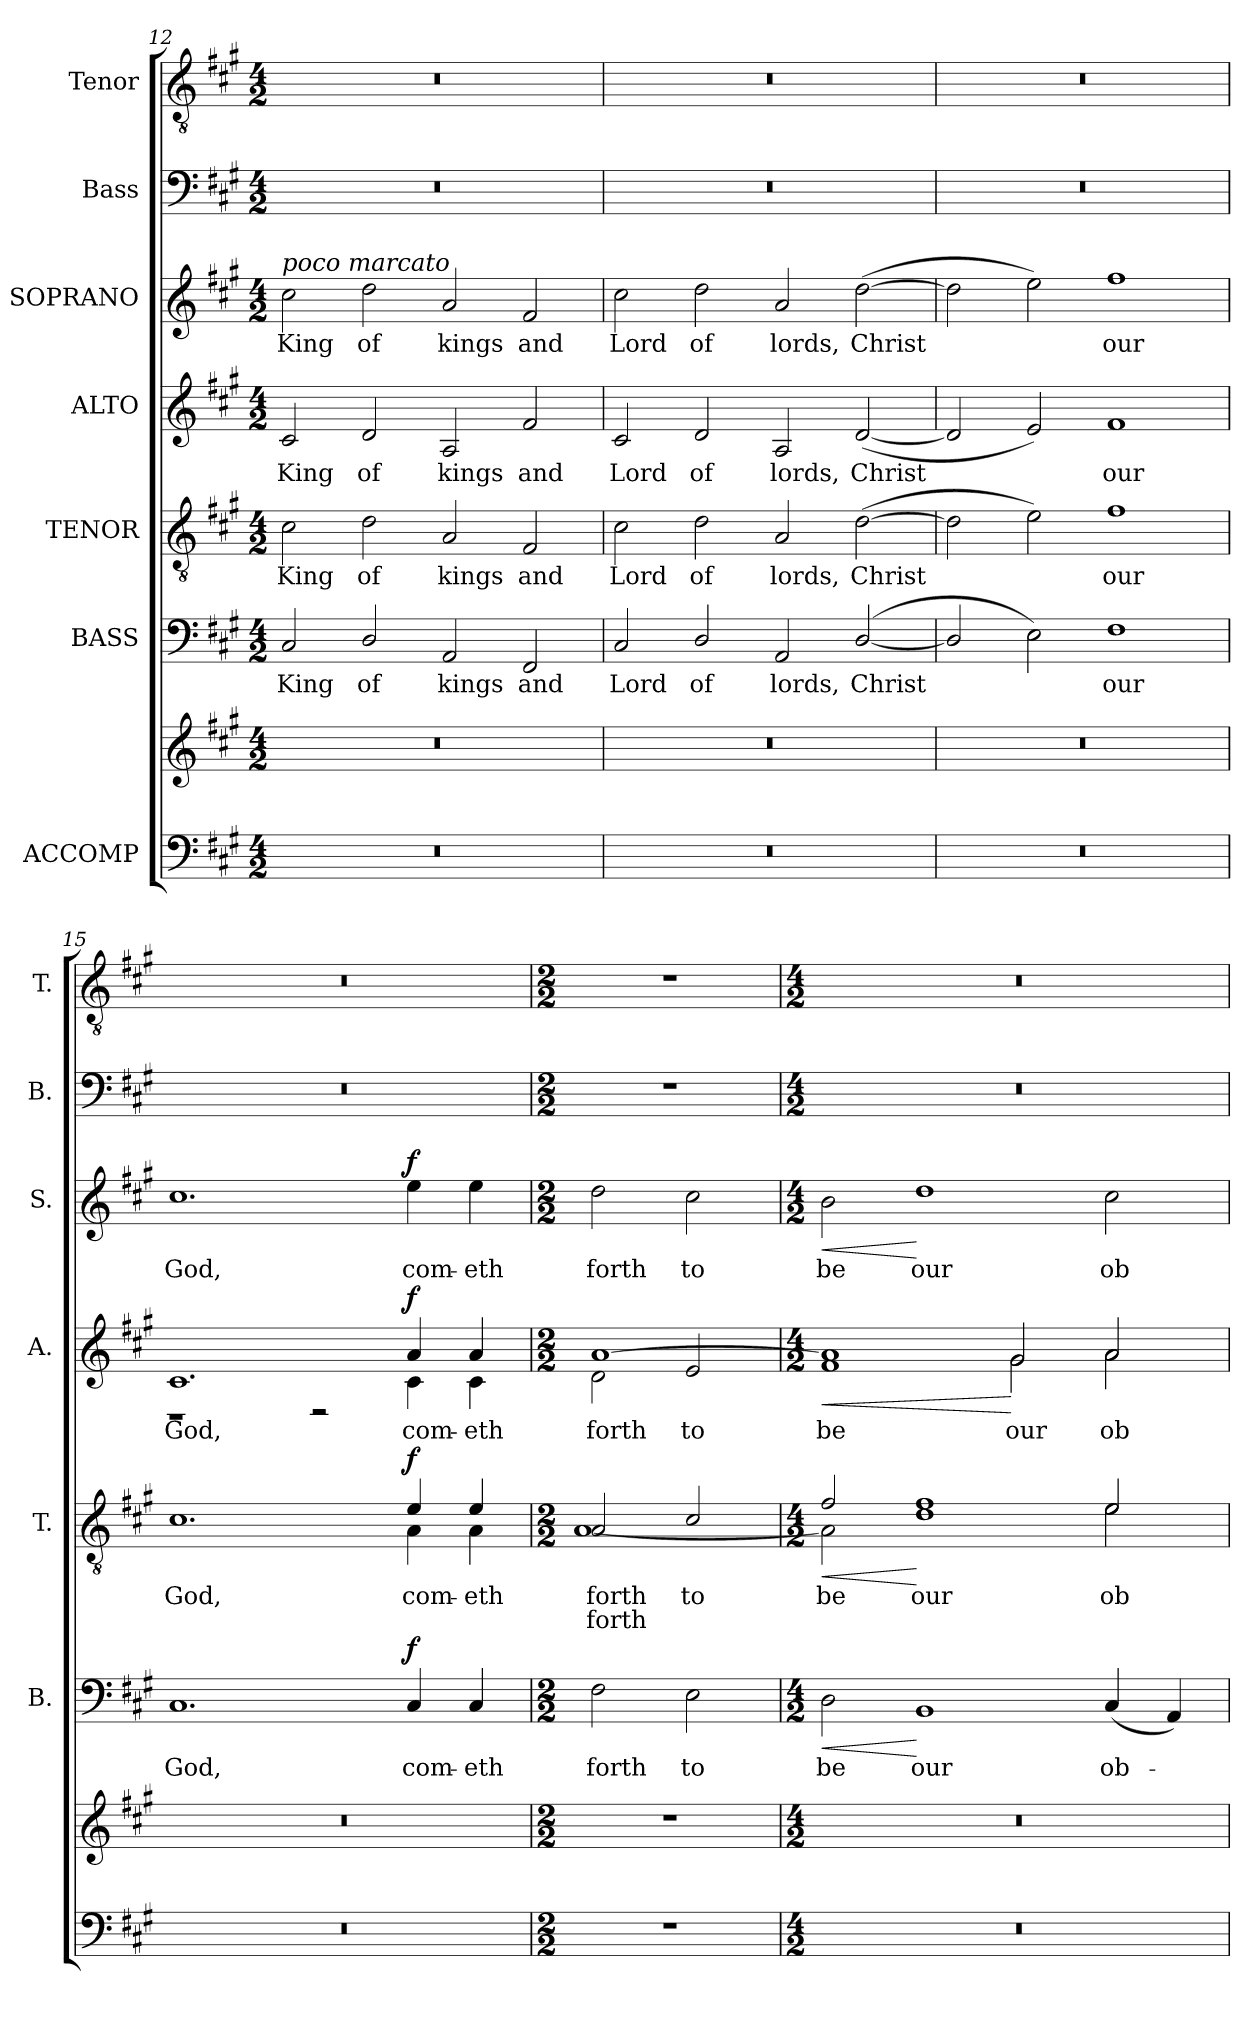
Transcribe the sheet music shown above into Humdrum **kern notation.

**kern	**kern	**kern	**text	**dynam	**kern	**text	**text	**dynam	**kern	**text	**dynam	**kern	**text	**dynam	**kern	**kern
*part7	*part7	*part6	*part6	*part6	*part5	*part5	*part5	*part5	*part4	*part4	*part4	*part3	*part3	*part3	*part2	*part1
*staff8	*staff7	*staff6	*staff6	*staff6	*staff5	*staff5	*staff5	*staff5	*staff4	*staff4	*staff4	*staff3	*staff3	*staff3	*staff2	*staff1
*I"ACCOMP	*	*I"BASS	*	*	*I"TENOR	*	*	*	*I"ALTO	*	*	*I"SOPRANO	*	*	*I"Bass	*I"Tenor
*	*	*I'B.	*	*	*I'T.	*	*	*	*I'A.	*	*	*I'S.	*	*	*I'B.	*I'T.
*clefF4	*clefG2	*clefF4	*	*	*clefGv2	*	*	*	*clefG2	*	*	*clefG2	*	*	*clefF4	*clefGv2
*	*	*	*	*	*ITrd7c12	*	*	*	*	*	*	*	*	*	*	*ITrd7c12
*k[f#c#g#]	*k[f#c#g#]	*k[f#c#g#]	*	*	*k[f#c#g#]	*	*	*	*k[f#c#g#]	*	*	*k[f#c#g#]	*	*	*k[f#c#g#]	*k[f#c#g#]
*A:	*A:	*A:	*	*	*A:	*	*	*	*A:	*	*	*A:	*	*	*A:	*A:
*M4/2	*M4/2	*M4/2	*	*	*M4/2	*	*	*	*M4/2	*	*	*M4/2	*	*	*M4/2	*M4/2
=12	=12	=12	=12	=12	=12	=12	=12	=12	=12	=12	=12	=12	=12	=12	=12	=12
!LO:N:vis=1	!LO:N:vis=1	!	!	!	!	!	!	!	!	!	!	!	!	!	!	!
!	!	!	!LO:LY:b:color=#000000	!	!	!	!	!	!	!	!	!	!	!	!	!
!	!	!	!	!	!	!LO:LY:b:color=#000000	!	!	!	!	!	!	!	!	!	!
!	!	!	!	!	!	!	!	!	!	!LO:LY:b:color=#000000	!	!	!	!	!	!
!	!	!	!	!	!	!	!	!	!	!	!	!LO:TX:a:i:t=poco marcato	!	!	!	!
!	!	!	!	!	!	!	!	!	!	!	!	!	!LO:LY:b:color=#000000	!	!LO:N:vis=1	!LO:N:vis=1
0r	0r	2C#i/	King	.	2C#i\	King	.	.	2c#i/	King	.	2cc#i\	King	.	0r	0r
!	!	!	!LO:LY:b:color=#000000	!	!	!	!	!	!	!	!	!	!	!	!	!
!	!	!	!	!	!	!LO:LY:b:color=#000000	!	!	!	!	!	!	!	!	!	!
!	!	!	!	!	!	!	!	!	!	!LO:LY:b:color=#000000	!	!	!	!	!	!
!	!	!	!	!	!	!	!	!	!	!	!	!	!LO:LY:b:color=#000000	!	!	!
.	.	2Di/	of	.	2Di\	of	.	.	2di/	of	.	2ddi\	of	.	.	.
!	!	!	!LO:LY:b:color=#000000	!	!	!	!	!	!	!	!	!	!	!	!	!
!	!	!	!	!	!	!LO:LY:b:color=#000000	!	!	!	!	!	!	!	!	!	!
!	!	!	!	!	!	!	!	!	!	!LO:LY:b:color=#000000	!	!	!	!	!	!
!	!	!	!	!	!	!	!	!	!	!	!	!	!LO:LY:b:color=#000000	!	!	!
.	.	2AAi/	kings	.	2AAi/	kings	.	.	2Ai/	kings	.	2ai/	kings	.	.	.
!	!	!	!LO:LY:b:color=#000000	!	!	!	!	!	!	!	!	!	!	!	!	!
!	!	!	!	!	!	!LO:LY:b:color=#000000	!	!	!	!	!	!	!	!	!	!
!	!	!	!	!	!	!	!	!	!	!LO:LY:b:color=#000000	!	!	!	!	!	!
!	!	!	!	!	!	!	!	!	!	!	!	!	!LO:LY:b:color=#000000	!	!	!
.	.	2FF#i/	and	.	2FF#i/	and	.	.	2f#i/	and	.	2f#i/	and	.	.	.
!!LO:PB:g=z
=13	=13	=13	=13	=13	=13	=13	=13	=13	=13	=13	=13	=13	=13	=13	=13	=13
!LO:N:vis=1	!LO:N:vis=1	!	!	!	!	!	!	!	!	!	!	!	!	!	!	!
!	!	!	!LO:LY:b:color=#000000	!	!	!	!	!	!	!	!	!	!	!	!	!
!	!	!	!	!	!	!LO:LY:b:color=#000000	!	!	!	!	!	!	!	!	!	!
!	!	!	!	!	!	!	!	!	!	!LO:LY:b:color=#000000	!	!	!	!	!	!
!	!	!	!	!	!	!	!	!	!	!	!	!	!LO:LY:b:color=#000000	!	!LO:N:vis=1	!LO:N:vis=1
0r	0r	2C#i/	Lord	.	2C#i\	Lord	.	.	2c#i/	Lord	.	2cc#i\	Lord	.	0r	0r
!	!	!	!LO:LY:b:color=#000000	!	!	!	!	!	!	!	!	!	!	!	!	!
!	!	!	!	!	!	!LO:LY:b:color=#000000	!	!	!	!	!	!	!	!	!	!
!	!	!	!	!	!	!	!	!	!	!LO:LY:b:color=#000000	!	!	!	!	!	!
!	!	!	!	!	!	!	!	!	!	!	!	!	!LO:LY:b:color=#000000	!	!	!
.	.	2Di/	of	.	2Di\	of	.	.	2di/	of	.	2ddi\	of	.	.	.
!	!	!	!LO:LY:b:color=#000000	!	!	!	!	!	!	!	!	!	!	!	!	!
!	!	!	!	!	!	!LO:LY:b:color=#000000	!	!	!	!	!	!	!	!	!	!
!	!	!	!	!	!	!	!	!	!	!LO:LY:b:color=#000000	!	!	!	!	!	!
!	!	!	!	!	!	!	!	!	!	!	!	!	!LO:LY:b:color=#000000	!	!	!
.	.	2AAi/	lords,	.	2AAi/	lords,	.	.	2Ai/	lords,	.	2ai/	lords,	.	.	.
!	!	!	!LO:LY:b:color=#000000	!	!	!	!	!	!	!	!	!	!	!	!	!
!	!	!	!	!	!	!LO:LY:b:color=#000000	!	!	!	!	!	!	!	!	!	!
!	!	!	!	!	!	!	!	!	!	!LO:LY:b:color=#000000	!	!	!	!	!	!
!	!	!	!	!	!	!	!	!	!	!	!	!	!LO:LY:b:color=#000000	!	!	!
.	.	([2Di/	Christ	.	([2Di\	Christ	.	.	([2di/	Christ	.	([2ddi\	Christ	.	.	.
=14	=14	=14	=14	=14	=14	=14	=14	=14	=14	=14	=14	=14	=14	=14	=14	=14
!LO:N:vis=1	!LO:N:vis=1	!	!	!	!	!	!	!	!	!	!	!	!	!	!LO:N:vis=1	!LO:N:vis=1
0r	0r	2Di/]	.	.	2Di\]	.	.	.	2di/]	.	.	2ddi\]	.	.	0r	0r
.	.	2Ei\)	.	.	2Ei\)	.	.	.	2ei/)	.	.	2eei\)	.	.	.	.
!	!	!	!LO:LY:b:color=#000000	!	!	!	!	!	!	!	!	!	!	!	!	!
!	!	!	!	!	!	!LO:LY:b:color=#000000	!	!	!	!	!	!	!	!	!	!
!	!	!	!	!	!	!	!	!	!	!LO:LY:b:color=#000000	!	!	!	!	!	!
!	!	!	!	!	!	!	!	!	!	!	!	!	!LO:LY:b:color=#000000	!	!	!
.	.	1F#i	our	.	1F#i	our	.	.	1f#i	our	.	1ff#i	our	.	.	.
=15	=15	=15	=15	=15	=15	=15	=15	=15	=15	=15	=15	=15	=15	=15	=15	=15
!LO:N:vis=1	!LO:N:vis=1	!	!	!	!	!	!	!	!	!	!	!	!	!	!	!
!	!	!	!LO:LY:b:color=#000000	!	!	!	!	!	!	!	!	!	!	!	!	!
!	!	!	!	!	!	!LO:LY:b:color=#000000	!	!	!	!	!	!	!	!	!	!
*	*	*	*	*	*^	*	*	*	*	*	*	*	*	*	*	*
!	!	!	!	!	!	!	!	!	!	!	!LO:LY:b:color=#000000	!	!	!	!	!	!
*	*	*	*	*	*	*	*	*	*	*^	*	*	*	*	*	*	*
!	!	!	!	!	!	!	!	!	!	!	!	!	!	!	!LO:LY:b:color=#000000	!	!LO:N:vis=1	!LO:N:vis=1
0r	0r	1.C#i	God,	.	1.C#i	1.ryy	God,	.	.	1.c#i	1r	God,	.	1.cc#i	God,	.	0r	0r
.	.	.	.	.	.	.	.	.	.	.	2r	.	.	.	.	.	.	.
!	!	!	!LO:LY:b:color=#000000	!	!	!	!	!	!	!	!	!	!	!	!	!	!	!
!	!	!	!	!	!	!	!LO:LY:b:color=#000000	!	!	!	!	!	!	!	!	!	!	!
!	!	!	!	!	!	!	!	!	!	!	!	!LO:LY:b:color=#000000	!	!	!	!	!	!
!	!	!	!	!	!	!	!	!	!	!	!	!	!	!	!LO:LY:b:color=#000000	!	!	!
.	.	4C#i/	com-	f	4Ei/	4AAi\	com-	.	f	4ai/	4c#i\	com-	f	4eei\	com-	f	.	.
!	!	!	!LO:LY:b:color=#000000	!	!	!	!	!	!	!	!	!	!	!	!	!	!	!
!	!	!	!	!	!	!	!LO:LY:b:color=#000000	!	!	!	!	!	!	!	!	!	!	!
!	!	!	!	!	!	!	!	!	!	!	!	!LO:LY:b:color=#000000	!	!	!	!	!	!
!	!	!	!	!	!	!	!	!	!	!	!	!	!	!	!LO:LY:b:color=#000000	!	!	!
.	.	4C#i/	-eth	.	4Ei/	4AAi\	-eth	.	.	4ai/	4c#i\	-eth	.	4eei\	-eth	.	.	.
=16	=16	=16	=16	=16	=16	=16	=16	=16	=16	=16	=16	=16	=16	=16	=16	=16	=16	=16
*M2/2	*M2/2	*M2/2	*	*	*M2/2	*	*	*	*	*M2/2	*	*	*	*M2/2	*	*	*M2/2	*M2/2
!	!	!	!LO:LY:b:color=#000000	!	!	!	!	!	!	!	!	!	!	!	!	!	!	!
!	!	!	!	!	!	!	!LO:LY:a:color=#000000	!LO:LY:b:color=#000000	!	!	!	!	!	!	!	!	!	!
!	!	!	!	!	!	!	!	!	!	!	!	!LO:LY:b:color=#000000	!	!	!	!	!	!
!	!	!	!	!	!	!	!	!	!	!	!	!LO:LY:b:color=#000000	!	!	!	!	!	!
!	!	!	!	!	!	!	!	!	!	!	!	!	!	!	!LO:LY:b:color=#000000	!	!	!
1r	1r	2F#i\	forth	.	2AAi/	[1AAi	forth	forth	.	[1ai	2di\	forth	.	2ddi\	forth	.	1r	1r
!	!	!	!LO:LY:b:color=#000000	!	!	!	!	!	!	!	!	!	!	!	!	!	!	!
!	!	!	!	!	!	!	!LO:LY:a:color=#000000	!	!	!	!	!	!	!	!	!	!	!
!	!	!	!	!	!	!	!	!	!	!	!	!LO:LY:b:color=#000000	!	!	!	!	!	!
!	!	!	!	!	!	!	!	!	!	!	!	!	!	!	!LO:LY:b:color=#000000	!	!	!
.	.	2Ei\	to	.	2C#i/	.	to	.	.	.	2ei/	to	.	2cc#i\	to	.	.	.
=17	=17	=17	=17	=17	=17	=17	=17	=17	=17	=17	=17	=17	=17	=17	=17	=17	=17	=17
*M4/2	*M4/2	*M4/2	*	*	*M4/2	*	*	*	*	*M4/2	*	*	*	*M4/2	*	*	*M4/2	*M4/2
!LO:N:vis=1	!LO:N:vis=1	!	!	!	!	!	!	!	!	!	!	!	!	!	!	!	!	!
!	!	!	!LO:LY:b:color=#000000	!LO:HP:b	!	!	!	!	!	!	!	!	!	!	!	!	!	!
!	!	!	!	!	!	!	!LO:LY:a:color=#000000	!	!LO:HP:b	!	!	!	!LO:HP:b	!	!	!	!	!
!	!	!	!	!	!	!	!	!	!	!	!	!LO:LY:b:color=#000000	!	!	!	!	!	!
!	!	!	!	!	!	!	!	!	!	!	!	!	!	!	!LO:LY:b:color=#000000	!LO:HP:b	!LO:N:vis=1	!LO:N:vis=1
0r	0r	2Di\	be	<	2F#i/	2AAi\]	be	.	<	1ai]	1f#i	be	<	2bi\	be	<	0r	0r
!	!	!	!LO:LY:b:color=#000000	!	!	!	!	!	!	!	!	!	!	!	!	!	!	!
!	!	!	!	!	!	!	!LO:LY:b:color=#000000	!	!	!	!	!	!	!	!	!	!	!
!	!	!	!	!	!	!	!	!	!	!	!	!	!	!	!LO:LY:b:color=#000000	!	!	!
.	.	1BBi	our	[	1F#i	1Di	our	.	[	.	.	.	.	1ddi	our	[	.	.
!	!	!	!	!	!	!	!	!	!	!	!	!LO:LY:b:color=#000000	!	!	!	!	!	!
.	.	.	.	.	.	.	.	.	.	2g#i/	2g#i\	our	[	.	.	.	.	.
!	!	!	!LO:LY:b:color=#000000	!	!	!	!	!	!	!	!	!	!	!	!	!	!	!
!	!	!	!	!	!	!	!LO:LY:b:color=#000000	!	!	!	!	!	!	!	!	!	!	!
!	!	!	!	!	!	!	!	!	!	!	!	!LO:LY:b:color=#000000	!	!	!	!	!	!
!	!	!	!	!	!	!	!	!	!	!	!	!	!	!	!LO:LY:b:color=#000000	!	!	!
.	.	(4C#i/	ob-	.	2Ei/	2Ei\	ob-	.	.	2ai/	2ai\	ob-	.	2cc#i\	ob-	.	.	.
.	.	4AAi/)	.	.	.	.	.	.	.	.	.	.	.	.	.	.	.	.
*	*	*	*	*	*v	*v	*	*	*	*	*	*	*	*	*	*	*	*
*	*	*	*	*	*	*	*	*	*v	*v	*	*	*	*	*	*	*
=	=	=	=	=	=	=	=	=	=	=	=	=	=	=	=	=
*-	*-	*-	*-	*-	*-	*-	*-	*-	*-	*-	*-	*-	*-	*-	*-	*-
